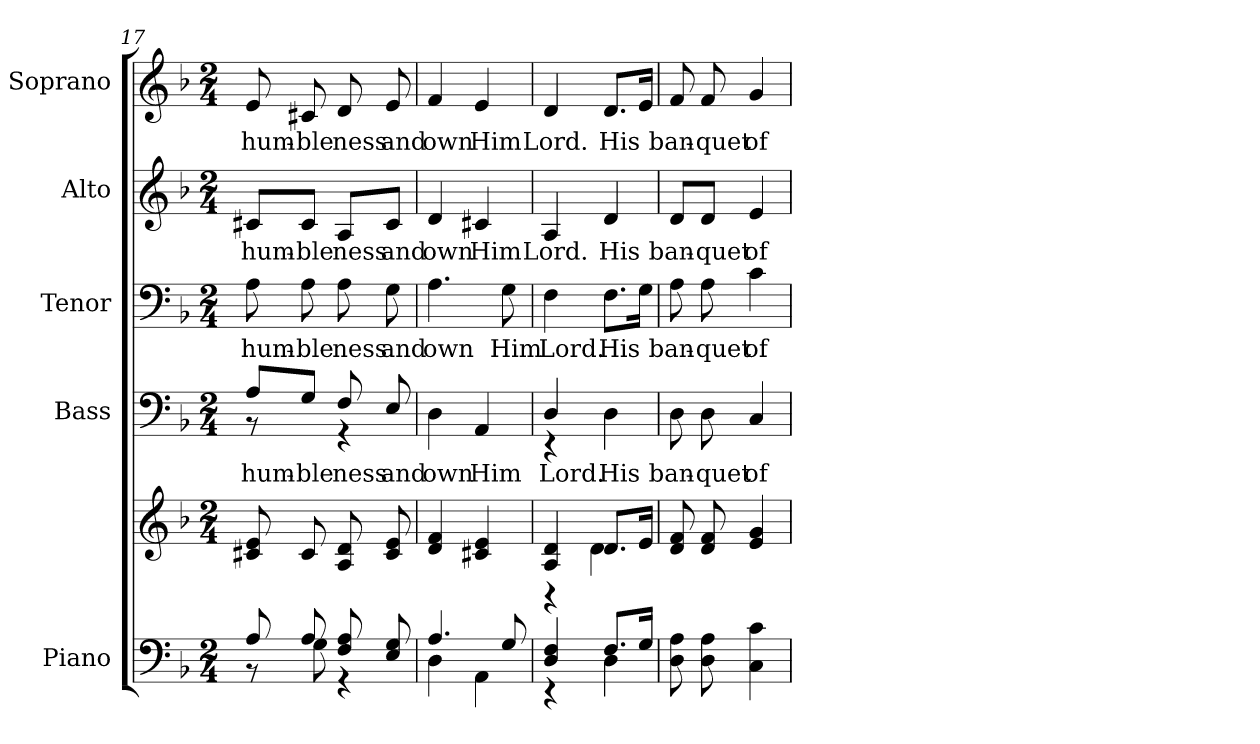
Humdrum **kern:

**kern	**kern	**kern	**text	**kern	**text	**kern	**text	**kern	**text
*part5	*part5	*part4	*part4	*part3	*part3	*part2	*part2	*part1	*part1
*staff6	*staff5	*staff4	*staff4	*staff3	*staff3	*staff2	*staff2	*staff1	*staff1
*I"Piano	*	*I"Bass	*	*I"Tenor	*	*I"Alto	*	*I"Soprano	*
*I'Pno.	*	*I'B.	*	*I'T.	*	*I'A.	*	*I'S.	*
!!LO:PB:g=z
*clefF4	*clefG2	*clefF4	*	*clefF4	*	*clefG2	*	*clefG2	*
*k[b-]	*k[b-]	*k[b-]	*	*k[b-]	*	*k[b-]	*	*k[b-]	*
*F:	*F:	*F:	*	*F:	*	*F:	*	*F:	*
*M2/4	*M2/4	*M2/4	*	*M2/4	*	*M2/4	*	*M2/4	*
=17	=17	=17	=17	=17	=17	=17	=17	=17	=17
*^	*	*	*	*	*	*	*	*	*
!	!	!	!	!LO:LY:b:color=#000000	!	!	!	!	!	!
*	*	*	*^	*	*	*	*	*	*	*
!	!	!	!	!	!	!	!LO:LY:b:color=#000000	!	!	!	!
!	!	!	!	!	!	!	!	!	!LO:LY:b:color=#000000	!	!
!	!	!	!	!	!	!	!	!	!	!	!LO:LY:b:color=#000000
8Ai/	8r	8c#Xi/ 8ei	8Ai/L	8r	hum-	8Ai\	hum-	8c#Xi/L	hum-	8ei/	hum-
!	!	!	!	!	!LO:LY:b:color=#000000	!	!	!	!	!	!
!	!	!	!	!	!	!	!LO:LY:b:color=#000000	!	!	!	!
!	!	!	!	!	!	!	!	!	!LO:LY:b:color=#000000	!	!
!	!	!	!	!	!	!	!	!	!	!	!LO:LY:b:color=#000000
8Ai/	8Gi\	8c#i/	8Gi/J	8ryy	-ble	8Ai\	-ble	8c#i/J	-ble	8c#Xi/	-ble
!	!	!	!	!	!LO:LY:b:color=#000000	!	!	!	!	!	!
!	!	!	!	!	!	!	!LO:LY:b:color=#000000	!	!	!	!
!	!	!	!	!	!	!	!	!	!LO:LY:b:color=#000000	!	!
!	!	!	!	!	!	!	!	!	!	!	!LO:LY:b:color=#000000
8Fi/ 8Ai	4r	8Ai/ 8di	8Fi/	4r	ness	8Ai\	ness	8Ai/L	ness	8di/	ness
!	!	!	!	!	!LO:LY:b:color=#000000	!	!	!	!	!	!
!	!	!	!	!	!	!	!LO:LY:b:color=#000000	!	!	!	!
!	!	!	!	!	!	!	!	!	!LO:LY:b:color=#000000	!	!
!	!	!	!	!	!	!	!	!	!	!	!LO:LY:b:color=#000000
8Ei/ 8Gi	.	8c#i/ 8ei	8Ei/	.	and	8Gi\	and	8c#i/J	and	8ei/	and
*	*	*	*v	*v	*	*	*	*	*	*	*
=18	=18	=18	=18	=18	=18	=18	=18	=18	=18	=18
!	!	!	!	!LO:LY:b:color=#000000	!	!	!	!	!	!
!	!	!	!	!	!	!LO:LY:b:color=#000000	!	!	!	!
!	!	!	!	!	!	!	!	!LO:LY:b:color=#000000	!	!
!	!	!	!	!	!	!	!	!	!	!LO:LY:b:color=#000000
4.Ai/	4Di\	4di/ 4fi	4Di\	own	4.Ai\	own	4di/	own	4fi/	own
!	!	!	!	!LO:LY:b:color=#000000	!	!	!	!	!	!
!	!	!	!	!	!	!	!	!LO:LY:b:color=#000000	!	!
!	!	!	!	!	!	!	!	!	!	!LO:LY:b:color=#000000
.	4AAi\	4c#Xi/ 4ei	4AAi/	Him	.	.	4c#Xi/	Him	4ei/	Him
!	!	!	!	!	!	!LO:LY:b:color=#000000	!	!	!	!
8Gi/	.	.	.	.	8Gi\	Him	.	.	.	.
=19	=19	=19	=19	=19	=19	=19	=19	=19	=19	=19
*	*	*^	*	*	*	*	*	*	*	*
!	!	!	!	!	!LO:LY:b:color=#000000	!	!	!	!	!	!
*	*	*	*	*^	*	*	*	*	*	*	*
!	!	!	!	!	!	!	!	!LO:LY:b:color=#000000	!	!	!	!
!	!	!	!	!	!	!	!	!	!	!LO:LY:b:color=#000000	!	!
!	!	!	!	!	!	!	!	!	!	!	!	!LO:LY:b:color=#000000
4Di/ 4Fi	4r	4Ai/ 4di	4r	4Di/	4r	Lord.	4Fi\	Lord.	4Ai/	Lord.	4di/	Lord.
!	!	!	!	!	!	!LO:LY:b:color=#000000	!	!	!	!	!	!
!	!	!	!	!	!	!	!	!LO:LY:b:color=#000000	!	!	!	!
!	!	!	!	!	!	!	!	!	!	!LO:LY:b:color=#000000	!	!
!	!	!	!	!	!	!	!	!	!	!	!	!LO:LY:b:color=#000000
8.Fi/L	4Di\	8.di/L	4di\	4Di\	4ryy	His	8.Fi\L	His	4di/	His	8.di/L	His
16Gi/Jk	.	16ei/Jk	.	.	.	.	16Gi\Jk	.	.	.	16ei/Jk	.
*v	*v	*	*	*v	*v	*	*	*	*	*	*	*
*	*v	*v	*	*	*	*	*	*	*	*
!!LO:PB:g=z
=20	=20	=20	=20	=20	=20	=20	=20	=20	=20
!	!	!	!LO:LY:b:color=#000000	!	!	!	!	!	!
!	!	!	!	!	!LO:LY:b:color=#000000	!	!	!	!
!	!	!	!	!	!	!	!LO:LY:b:color=#000000	!	!
!	!	!	!	!	!	!	!	!	!LO:LY:b:color=#000000
8Di\ 8Ai	8di/ 8fi	8Di\	ban-	8Ai\	ban-	8di/L	ban-	8fi/	ban-
!	!	!	!LO:LY:b:color=#000000	!	!	!	!	!	!
!	!	!	!	!	!LO:LY:b:color=#000000	!	!	!	!
!	!	!	!	!	!	!	!LO:LY:b:color=#000000	!	!
!	!	!	!	!	!	!	!	!	!LO:LY:b:color=#000000
8Di\ 8Ai	8di/ 8fi	8Di\	-quet	8Ai\	-quet	8di/J	-quet	8fi/	-quet
!	!	!	!LO:LY:b:color=#000000	!	!	!	!	!	!
!	!	!	!	!	!LO:LY:b:color=#000000	!	!	!	!
!	!	!	!	!	!	!	!LO:LY:b:color=#000000	!	!
!	!	!	!	!	!	!	!	!	!LO:LY:b:color=#000000
4Ci\ 4ci	4ei/ 4gi	4Ci/	of	4ci\	of	4ei/	of	4gi/	of
=	=	=	=	=	=	=	=	=	=
*-	*-	*-	*-	*-	*-	*-	*-	*-	*-
